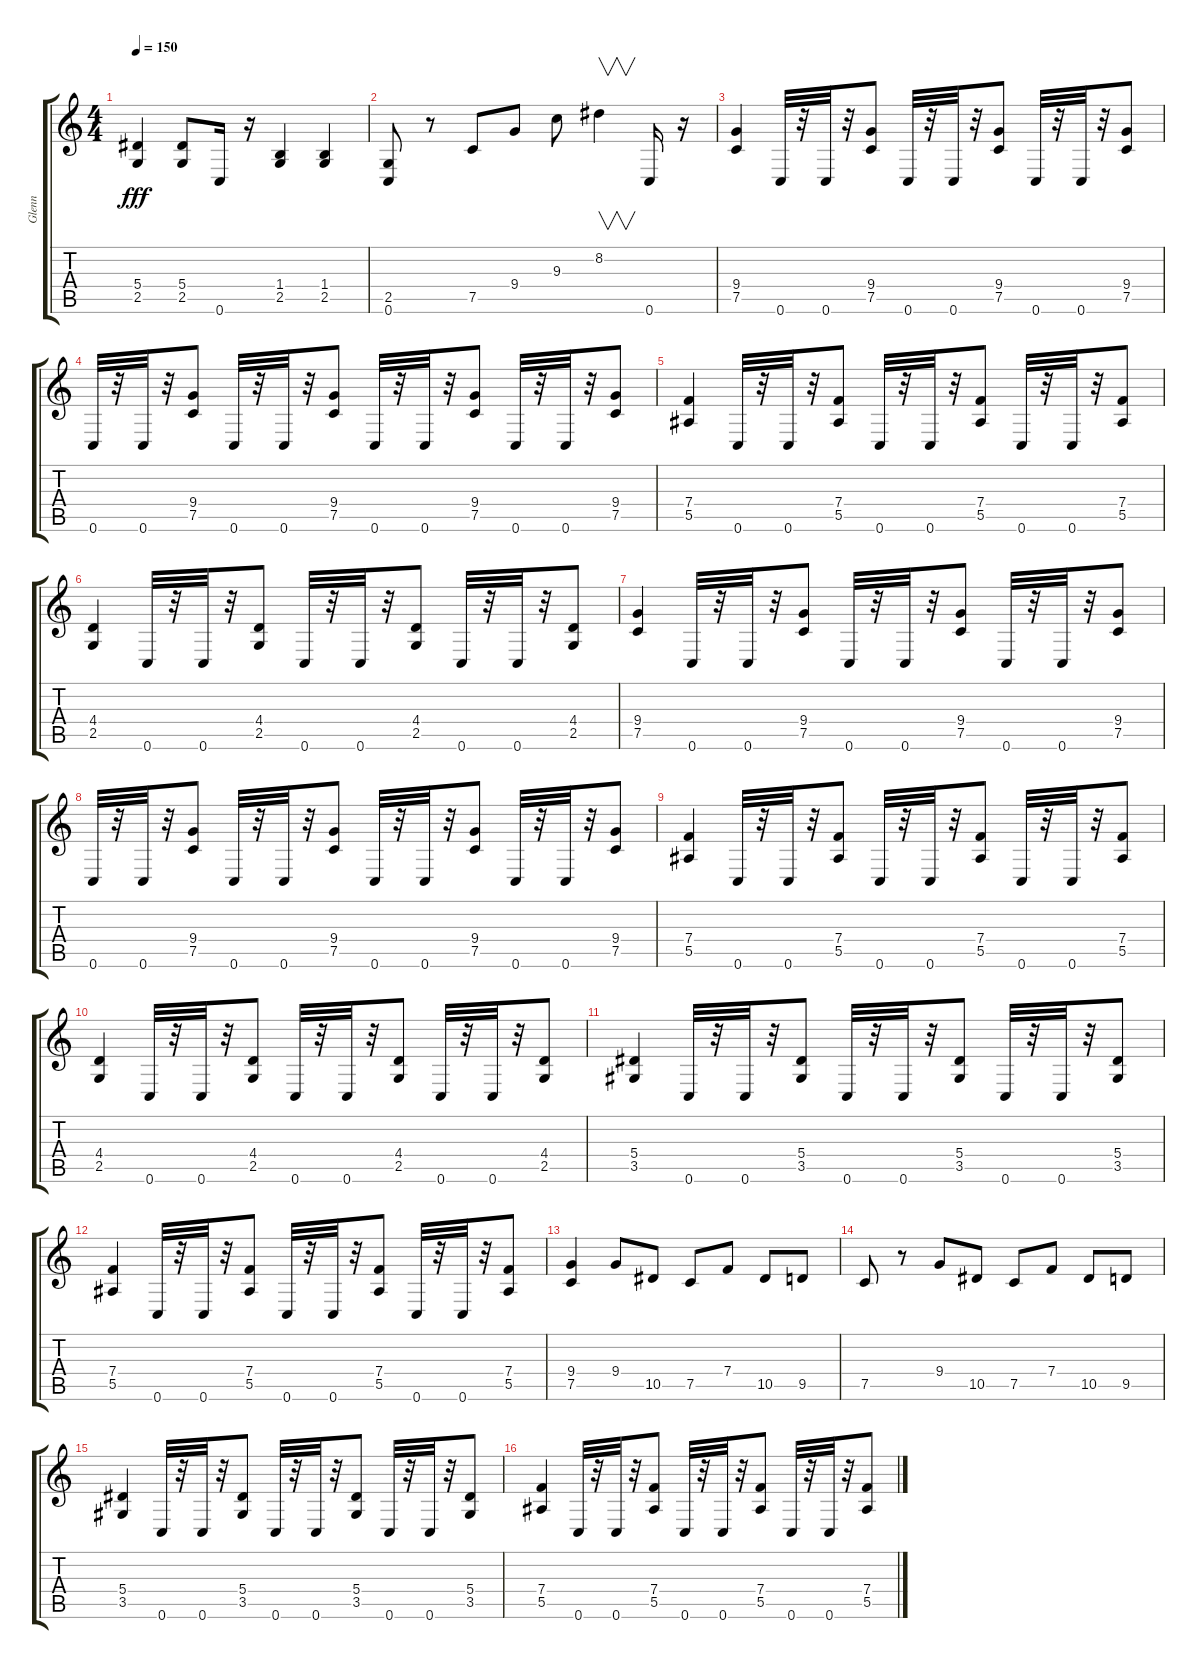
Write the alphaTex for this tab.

\track ("Glenn" "Glenn") {instrument distortionguitar}
\staff {score tabs}
\tuning (C4 G3 Eb3 Bb2 F2 C2) {hide}
\ts (4 4)
\tempo 150
\clef g2
\ks c
(5.4 2.5).4{dy fff} (5.4 2.5).8 0.6.16 r.16 (1.4 2.5).4 (1.4 2.5).4 |
(2.5 0.6).8 r.8 7.5.8 9.4.8 9.3.8 8.2.4{v} 0.6.16 r.16 |
(9.4 7.5).4 0.6.32 r.32 0.6.32 r.32 (9.4 7.5).8 0.6.32 r.32 0.6.32 r.32 (9.4 7.5).8 0.6.32 r.32 0.6.32 r.32 (9.4 7.5).8 |
0.6.32 r.32 0.6.32 r.32 (9.4 7.5).8 0.6.32 r.32 0.6.32 r.32 (9.4 7.5).8 0.6.32 r.32 0.6.32 r.32 (9.4 7.5).8 0.6.32 r.32 0.6.32 r.32 (9.4 7.5).8 |
(7.4 5.5).4 0.6.32 r.32 0.6.32 r.32 (7.4 5.5).8 0.6.32 r.32 0.6.32 r.32 (7.4 5.5).8 0.6.32 r.32 0.6.32 r.32 (7.4 5.5).8 |
(4.4 2.5).4 0.6.32 r.32 0.6.32 r.32 (4.4 2.5).8 0.6.32 r.32 0.6.32 r.32 (4.4 2.5).8 0.6.32 r.32 0.6.32 r.32 (4.4 2.5).8 |
(9.4 7.5).4 0.6.32 r.32 0.6.32 r.32 (9.4 7.5).8 0.6.32 r.32 0.6.32 r.32 (9.4 7.5).8 0.6.32 r.32 0.6.32 r.32 (9.4 7.5).8 |
0.6.32 r.32 0.6.32 r.32 (9.4 7.5).8 0.6.32 r.32 0.6.32 r.32 (9.4 7.5).8 0.6.32 r.32 0.6.32 r.32 (9.4 7.5).8 0.6.32 r.32 0.6.32 r.32 (9.4 7.5).8 |
(7.4 5.5).4 0.6.32 r.32 0.6.32 r.32 (7.4 5.5).8 0.6.32 r.32 0.6.32 r.32 (7.4 5.5).8 0.6.32 r.32 0.6.32 r.32 (7.4 5.5).8 |
(4.4 2.5).4 0.6.32 r.32 0.6.32 r.32 (4.4 2.5).8 0.6.32 r.32 0.6.32 r.32 (4.4 2.5).8 0.6.32 r.32 0.6.32 r.32 (4.4 2.5).8 |
(5.4 3.5).4 0.6.32 r.32 0.6.32 r.32 (5.4 3.5).8 0.6.32 r.32 0.6.32 r.32 (5.4 3.5).8 0.6.32 r.32 0.6.32 r.32 (5.4 3.5).8 |
(7.4 5.5).4 0.6.32 r.32 0.6.32 r.32 (7.4 5.5).8 0.6.32 r.32 0.6.32 r.32 (7.4 5.5).8 0.6.32 r.32 0.6.32 r.32 (7.4 5.5).8 |
(9.4 7.5).4 9.4.8 10.5.8 7.5.8 7.4.8 10.5.8 9.5.8 |
7.5.8 r.8 9.4.8 10.5.8 7.5.8 7.4.8 10.5.8 9.5.8 |
(5.4 3.5).4 0.6.32 r.32 0.6.32 r.32 (5.4 3.5).8 0.6.32 r.32 0.6.32 r.32 (5.4 3.5).8 0.6.32 r.32 0.6.32 r.32 (5.4 3.5).8 |
(7.4 5.5).4 0.6.32 r.32 0.6.32 r.32 (7.4 5.5).8 0.6.32 r.32 0.6.32 r.32 (7.4 5.5).8 0.6.32 r.32 0.6.32 r.32 (7.4 5.5).8
